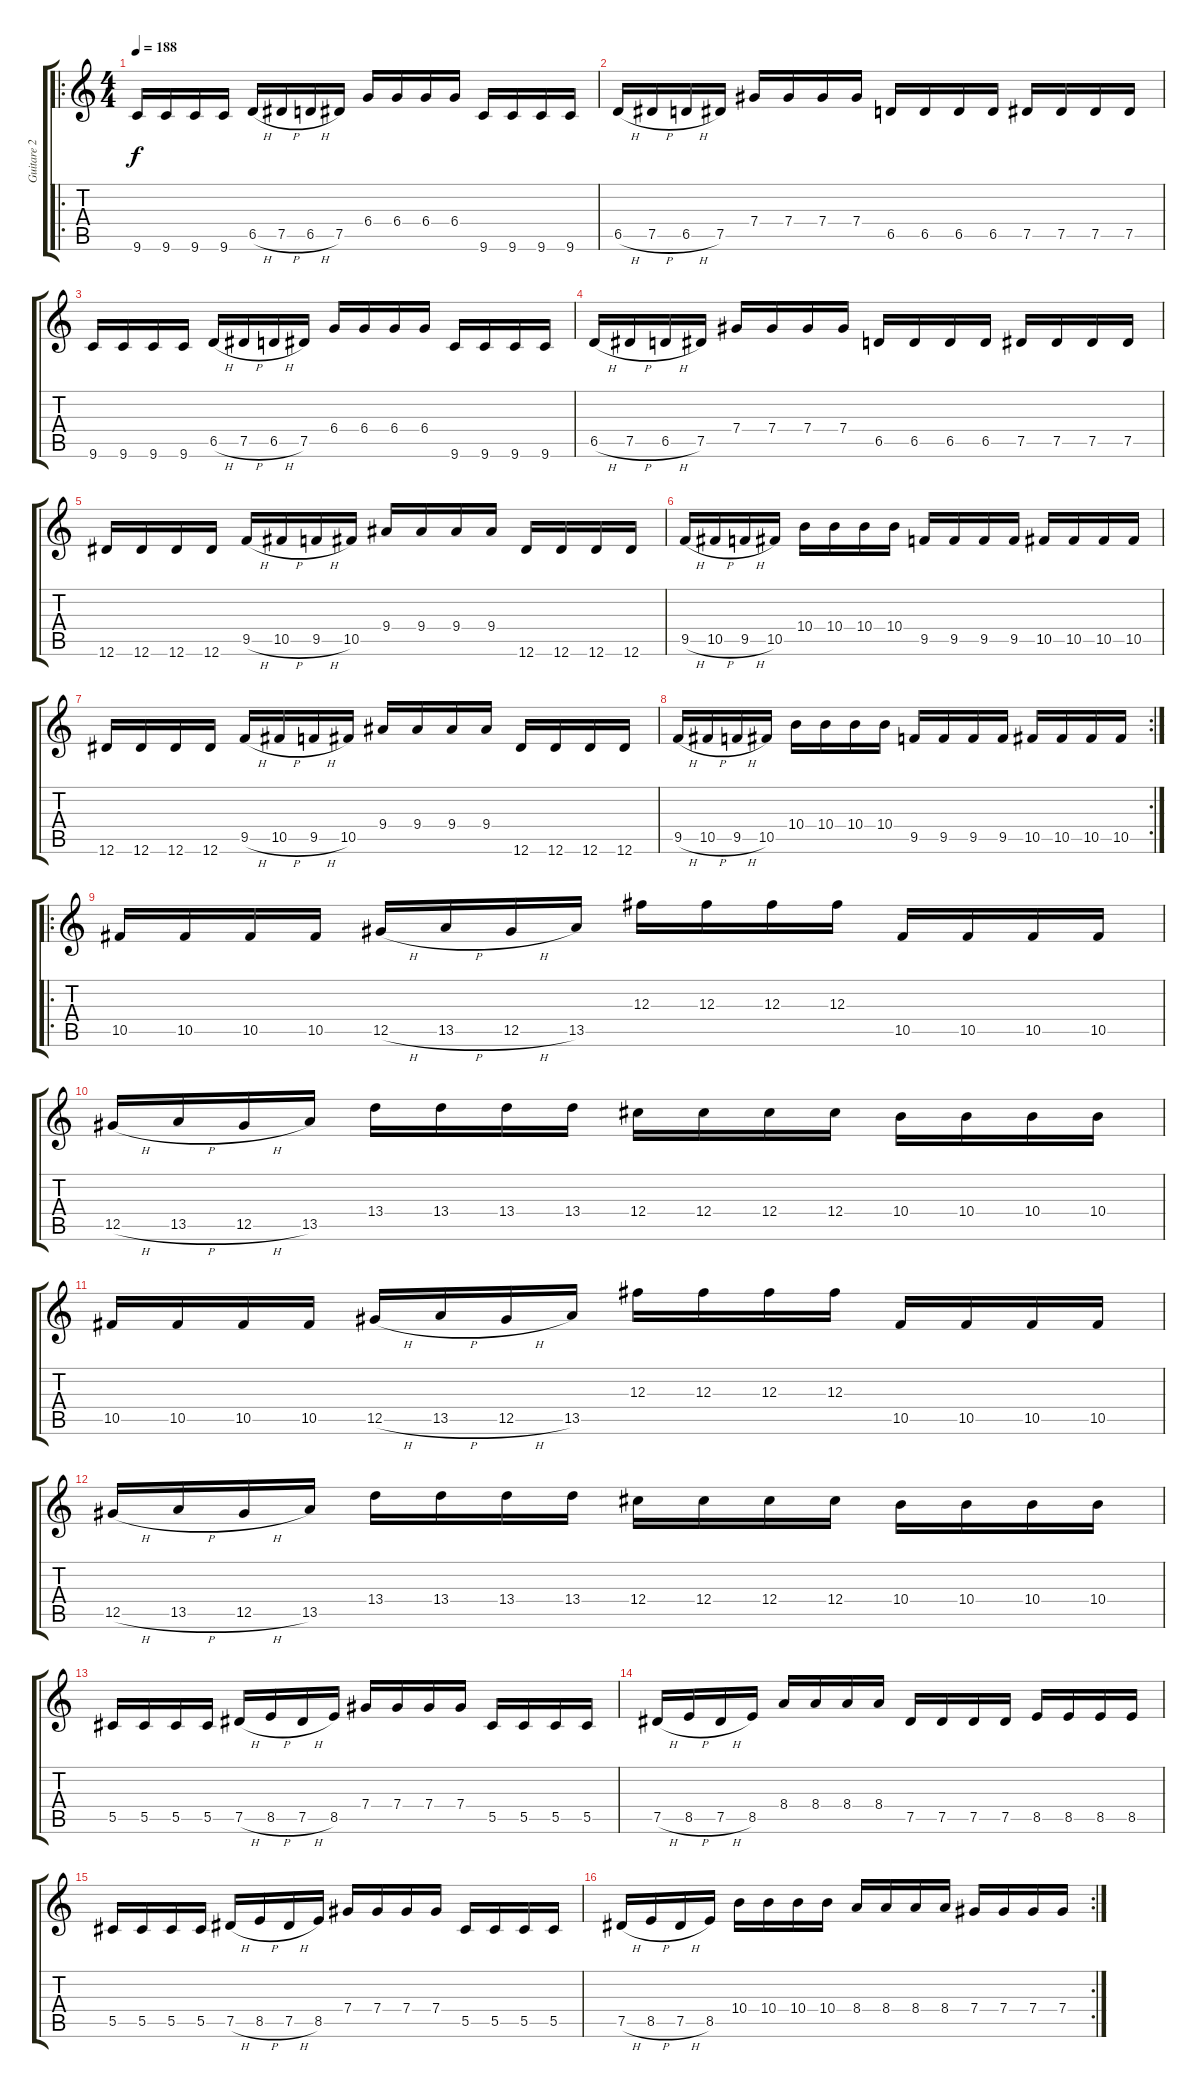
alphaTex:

\track ("Guitare 2" "Guitare 2") {instrument distortionguitar}
\staff {score tabs}
\tuning (Eb4 Bb3 Gb3 Db3 Ab2 Eb2) {hide}
\ro
\ts (4 4)
\tempo 188
\clef g2
\ks c
9.6.16{dy f} 9.6.16 9.6.16 9.6.16 6.5{h}.16 7.5{h}.16 6.5{h}.16 7.5.16 6.4.16 6.4.16 6.4.16 6.4.16 9.6.16 9.6.16 9.6.16 9.6.16 |
6.5{h}.16 7.5{h}.16 6.5{h}.16 7.5.16 7.4.16 7.4.16 7.4.16 7.4.16 6.5.16 6.5.16 6.5.16 6.5.16 7.5.16 7.5.16 7.5.16 7.5.16 |
9.6.16 9.6.16 9.6.16 9.6.16 6.5{h}.16 7.5{h}.16 6.5{h}.16 7.5.16 6.4.16 6.4.16 6.4.16 6.4.16 9.6.16 9.6.16 9.6.16 9.6.16 |
6.5{h}.16 7.5{h}.16 6.5{h}.16 7.5.16 7.4.16 7.4.16 7.4.16 7.4.16 6.5.16 6.5.16 6.5.16 6.5.16 7.5.16 7.5.16 7.5.16 7.5.16 |
12.6.16 12.6.16 12.6.16 12.6.16 9.5{h}.16 10.5{h}.16 9.5{h}.16 10.5.16 9.4.16 9.4.16 9.4.16 9.4.16 12.6.16 12.6.16 12.6.16 12.6.16 |
9.5{h}.16 10.5{h}.16 9.5{h}.16 10.5.16 10.4.16 10.4.16 10.4.16 10.4.16 9.5.16 9.5.16 9.5.16 9.5.16 10.5.16 10.5.16 10.5.16 10.5.16 |
12.6.16 12.6.16 12.6.16 12.6.16 9.5{h}.16 10.5{h}.16 9.5{h}.16 10.5.16 9.4.16 9.4.16 9.4.16 9.4.16 12.6.16 12.6.16 12.6.16 12.6.16 |
\rc 2
9.5{h}.16 10.5{h}.16 9.5{h}.16 10.5.16 10.4.16 10.4.16 10.4.16 10.4.16 9.5.16 9.5.16 9.5.16 9.5.16 10.5.16 10.5.16 10.5.16 10.5.16 |
\ro
10.5.16 10.5.16 10.5.16 10.5.16 12.5{h}.16 13.5{h}.16 12.5{h}.16 13.5.16 12.3.16 12.3.16 12.3.16 12.3.16 10.5.16 10.5.16 10.5.16 10.5.16 |
12.5{h}.16 13.5{h}.16 12.5{h}.16 13.5.16 13.4.16 13.4.16 13.4.16 13.4.16 12.4.16 12.4.16 12.4.16 12.4.16 10.4.16 10.4.16 10.4.16 10.4.16 |
10.5.16 10.5.16 10.5.16 10.5.16 12.5{h}.16 13.5{h}.16 12.5{h}.16 13.5.16 12.3.16 12.3.16 12.3.16 12.3.16 10.5.16 10.5.16 10.5.16 10.5.16 |
12.5{h}.16 13.5{h}.16 12.5{h}.16 13.5.16 13.4.16 13.4.16 13.4.16 13.4.16 12.4.16 12.4.16 12.4.16 12.4.16 10.4.16 10.4.16 10.4.16 10.4.16 |
5.5.16 5.5.16 5.5.16 5.5.16 7.5{h}.16 8.5{h}.16 7.5{h}.16 8.5.16 7.4.16 7.4.16 7.4.16 7.4.16 5.5.16 5.5.16 5.5.16 5.5.16 |
7.5{h}.16 8.5{h}.16 7.5{h}.16 8.5.16 8.4.16 8.4.16 8.4.16 8.4.16 7.5.16 7.5.16 7.5.16 7.5.16 8.5.16 8.5.16 8.5.16 8.5.16 |
5.5.16 5.5.16 5.5.16 5.5.16 7.5{h}.16 8.5{h}.16 7.5{h}.16 8.5.16 7.4.16 7.4.16 7.4.16 7.4.16 5.5.16 5.5.16 5.5.16 5.5.16 |
\rc 2
7.5{h}.16 8.5{h}.16 7.5{h}.16 8.5.16 10.4.16 10.4.16 10.4.16 10.4.16 8.4.16 8.4.16 8.4.16 8.4.16 7.4.16 7.4.16 7.4.16 7.4.16
